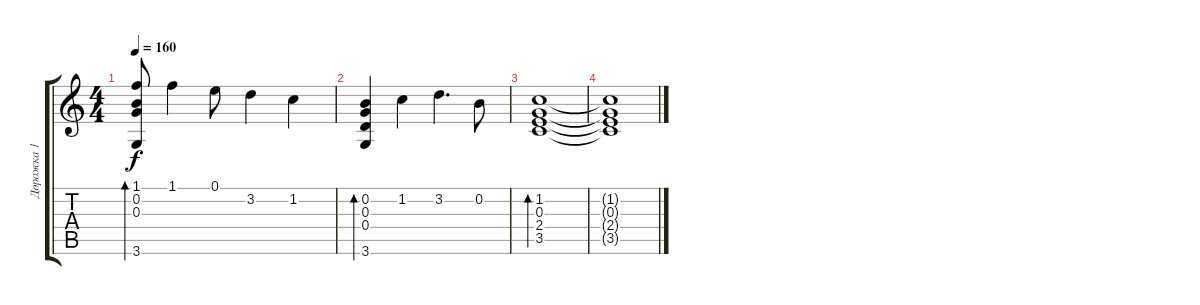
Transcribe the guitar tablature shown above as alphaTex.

\track ("Дорожка 1" "Дорожка 1") {instrument acousticguitarnylon}
\staff {score tabs}
\tuning (E4 B3 G3 D3 A2 E2) {hide}
\ts (4 4)
\tempo 160
\clef g2
\ks c
(1.1 0.2 0.3 3.6).8{bd 480 dy f} 1.1.4 0.1.8 3.2.4 1.2.4 |
(0.2 0.3 0.4 3.6).4{bd 480} 1.2.4 3.2.4{d} 0.2.8 |
(1.2 0.3 2.4 3.5).1{bd 480} |
(1.2{t} 0.3{t} 2.4{t} 3.5{t}).1
